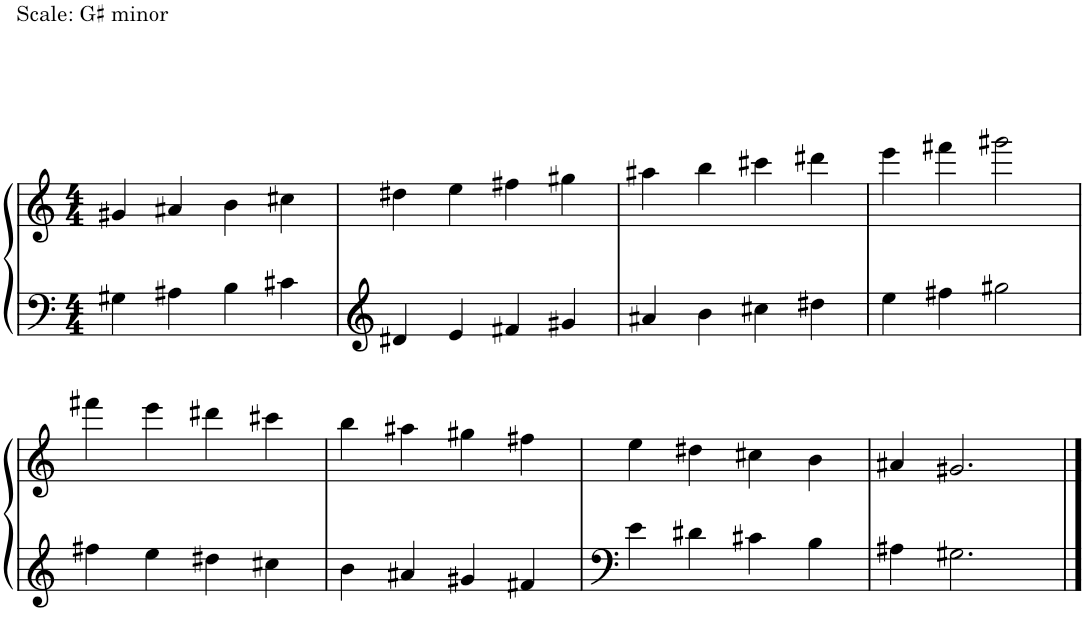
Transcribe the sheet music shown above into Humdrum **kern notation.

**kern	**kern
*part1	*part1
*staff2	*staff1
*I"Piano	*
*I'Pno.	*
!!LO:PB:g=z
*clefG2	*clefG2
*k[]	*k[]
*M4/4	*M4/4
=1	=1
!	!LO:TX:a:t=Scale&colon; G♯ minor
!LO:TX:a:t=Scale&colon; G♯ minor	!
4G#X\	4g#X/
4A#X\	4a#X/
4B\	4b\
4c#X\	4cc#X\
=2	=2
4d#X/	4dd#X\
4e/	4ee\
4f#X/	4ff#X\
4g#X/	4gg#X\
=3	=3
4a#X/	4aa#X\
4b\	4bb\
4cc#X\	4ccc#X\
4dd#X\	4ddd#X\
=4	=4
4ee\	4eee\
4ff#X\	4fff#X\
2gg#X\	2ggg#X\
!!LO:LB:g=z
=5	=5
4ff#X\	4fff#X\
4ee\	4eee\
4dd#X\	4ddd#X\
4cc#X\	4ccc#X\
=6	=6
4b\	4bb\
4a#X/	4aa#X\
4g#X/	4gg#X\
4f#X/	4ff#X\
=7	=7
4e\	4ee\
4d#X\	4dd#X\
4c#X\	4cc#X\
4B\	4b\
=8	=8
4A#X\	4a#X/
2.G#X\	2.g#X/
==	==
*-	*-
